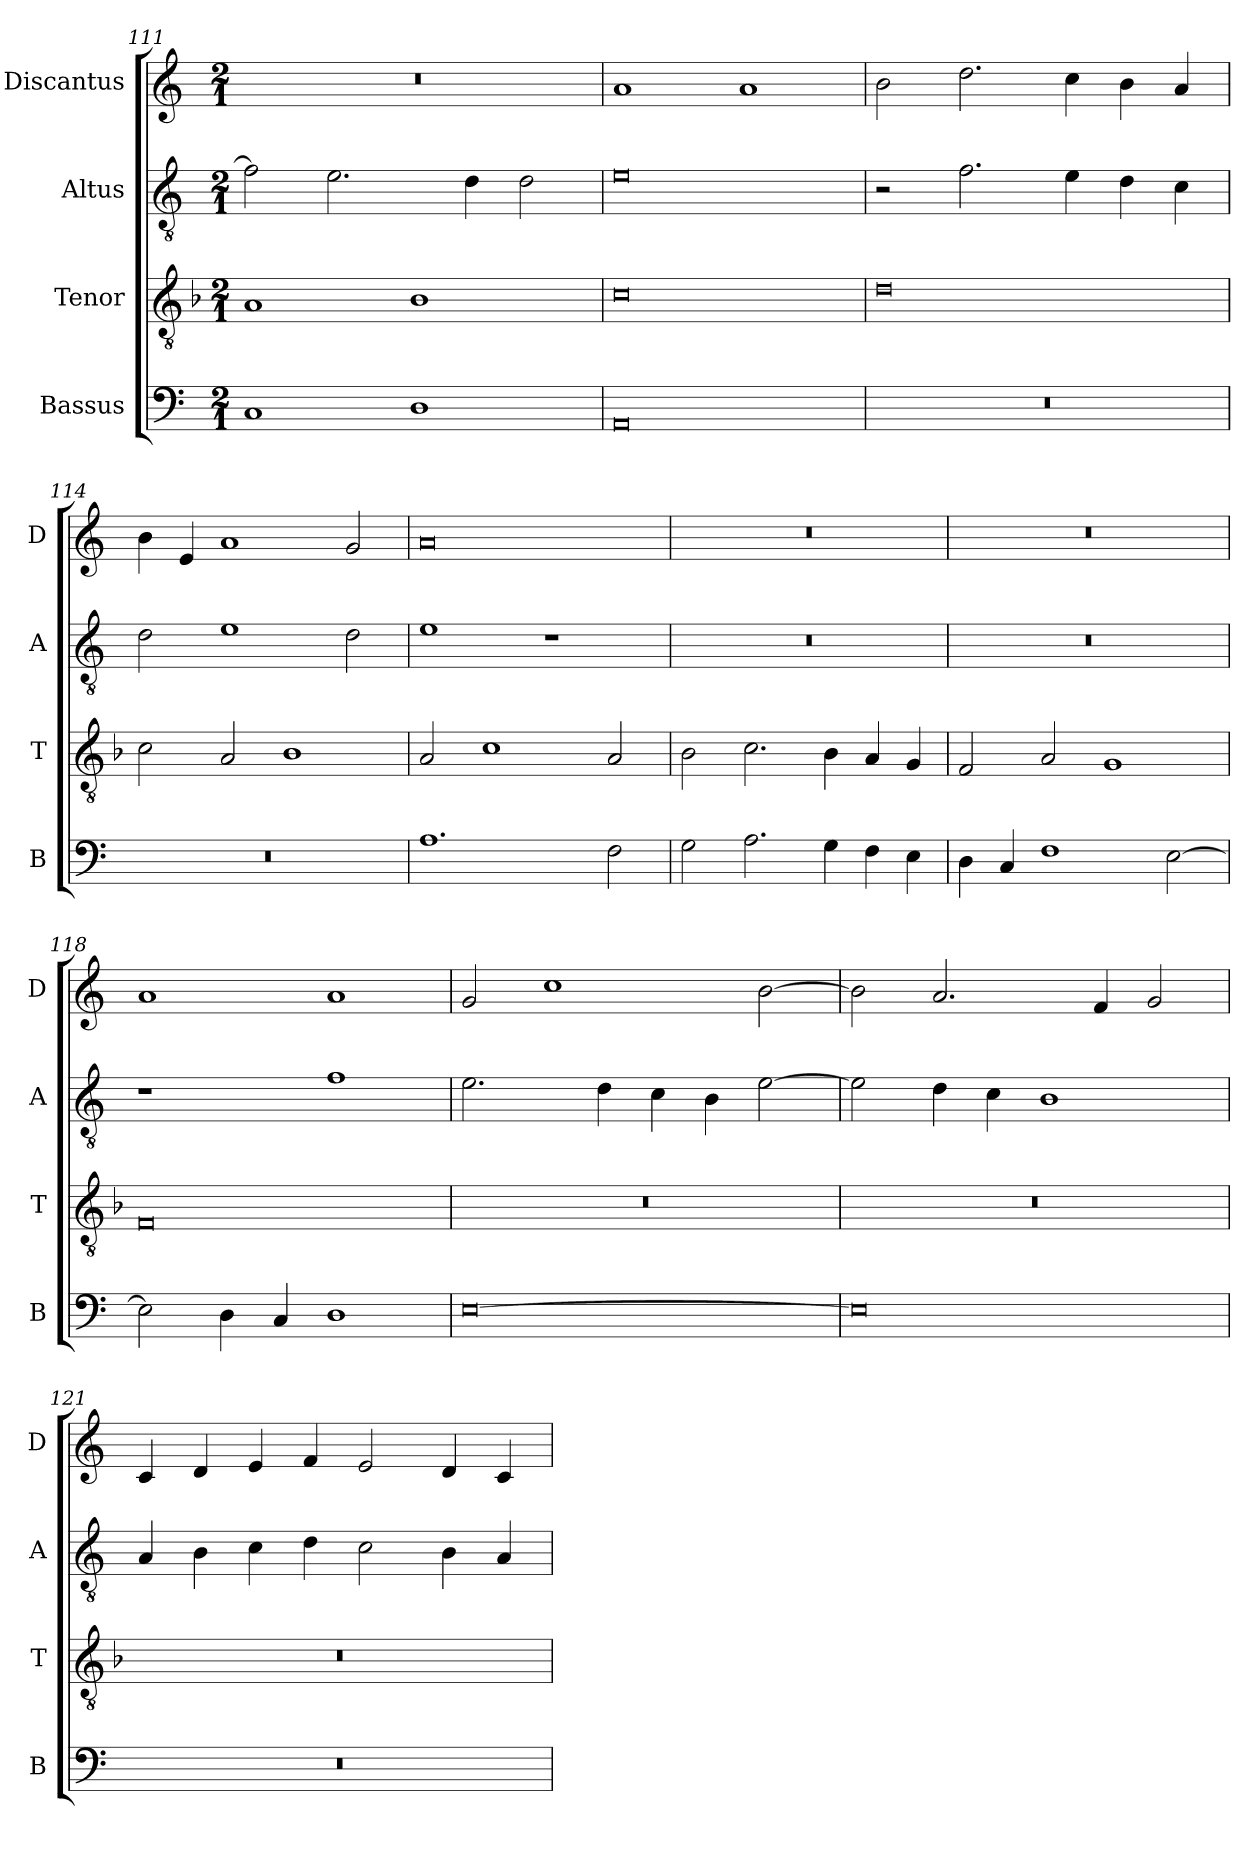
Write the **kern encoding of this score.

**kern	**kern	**kern	**kern
*part4	*part3	*part2	*part1
*staff4	*staff3	*staff2	*staff1
*I"Bassus	*I"Tenor	*I"Altus	*I"Discantus
*I'B	*I'T	*I'A	*I'D
*clefF4	*clefGv2	*clefGv2	*clefG2
*k[]	*k[b-]	*k[]	*k[]
*M2/1	*M2/1	*M2/1	*M2/1
=111	=111	=111	=111
1C	1A	2f\]	0r
.	.	2.e\	.
1D	1B-	.	.
.	.	4d\	.
.	.	2d\	.
=112	=112	=112	=112
0AA	0c	0e	1a
.	.	.	1a
=113	=113	=113	=113
0r	0d	2r	2b\
.	.	2.f\	2.dd\
.	.	4e\	4cc\
.	.	4d\	4b\
.	.	4c\	4a/
=114	=114	=114	=114
0r	2c\	2d\	4b\
.	.	.	4e/
.	2A/	1e	1a
.	1B-	.	.
.	.	2d\	2g/
=115	=115	=115	=115
1.A	2A/	1e	0a
.	1c	.	.
.	.	1r	.
2F\	2A/	.	.
=116	=116	=116	=116
2G\	2B-\	0r	0r
2.A\	2.c\	.	.
4G\	4B-\	.	.
4F\	4A/	.	.
4E\	4G/	.	.
=117	=117	=117	=117
4D\	2F/	0r	0r
4C/	.	.	.
1F	2A/	.	.
.	1G	.	.
[2E\	.	.	.
=118	=118	=118	=118
2E\]	0F	1r	1a
4D\	.	.	.
4C/	.	.	.
1D	.	1f	1a
=119	=119	=119	=119
[0E	0r	2.e\	2g/
.	.	.	1cc
.	.	4d\	.
.	.	4c\	.
.	.	4B\	.
.	.	[2e\	[2b\
=120	=120	=120	=120
0E]	0r	2e\]	2b\]
.	.	4d\	2.a/
.	.	4c\	.
.	.	1B	.
.	.	.	4f/
.	.	.	2g/
=121	=121	=121	=121
0r	0r	4A/	4c/
.	.	4B\	4d/
.	.	4c\	4e/
.	.	4d\	4f/
.	.	2c\	2e/
.	.	4B\	4d/
.	.	4A/	4c/
=	=	=	=
*-	*-	*-	*-
